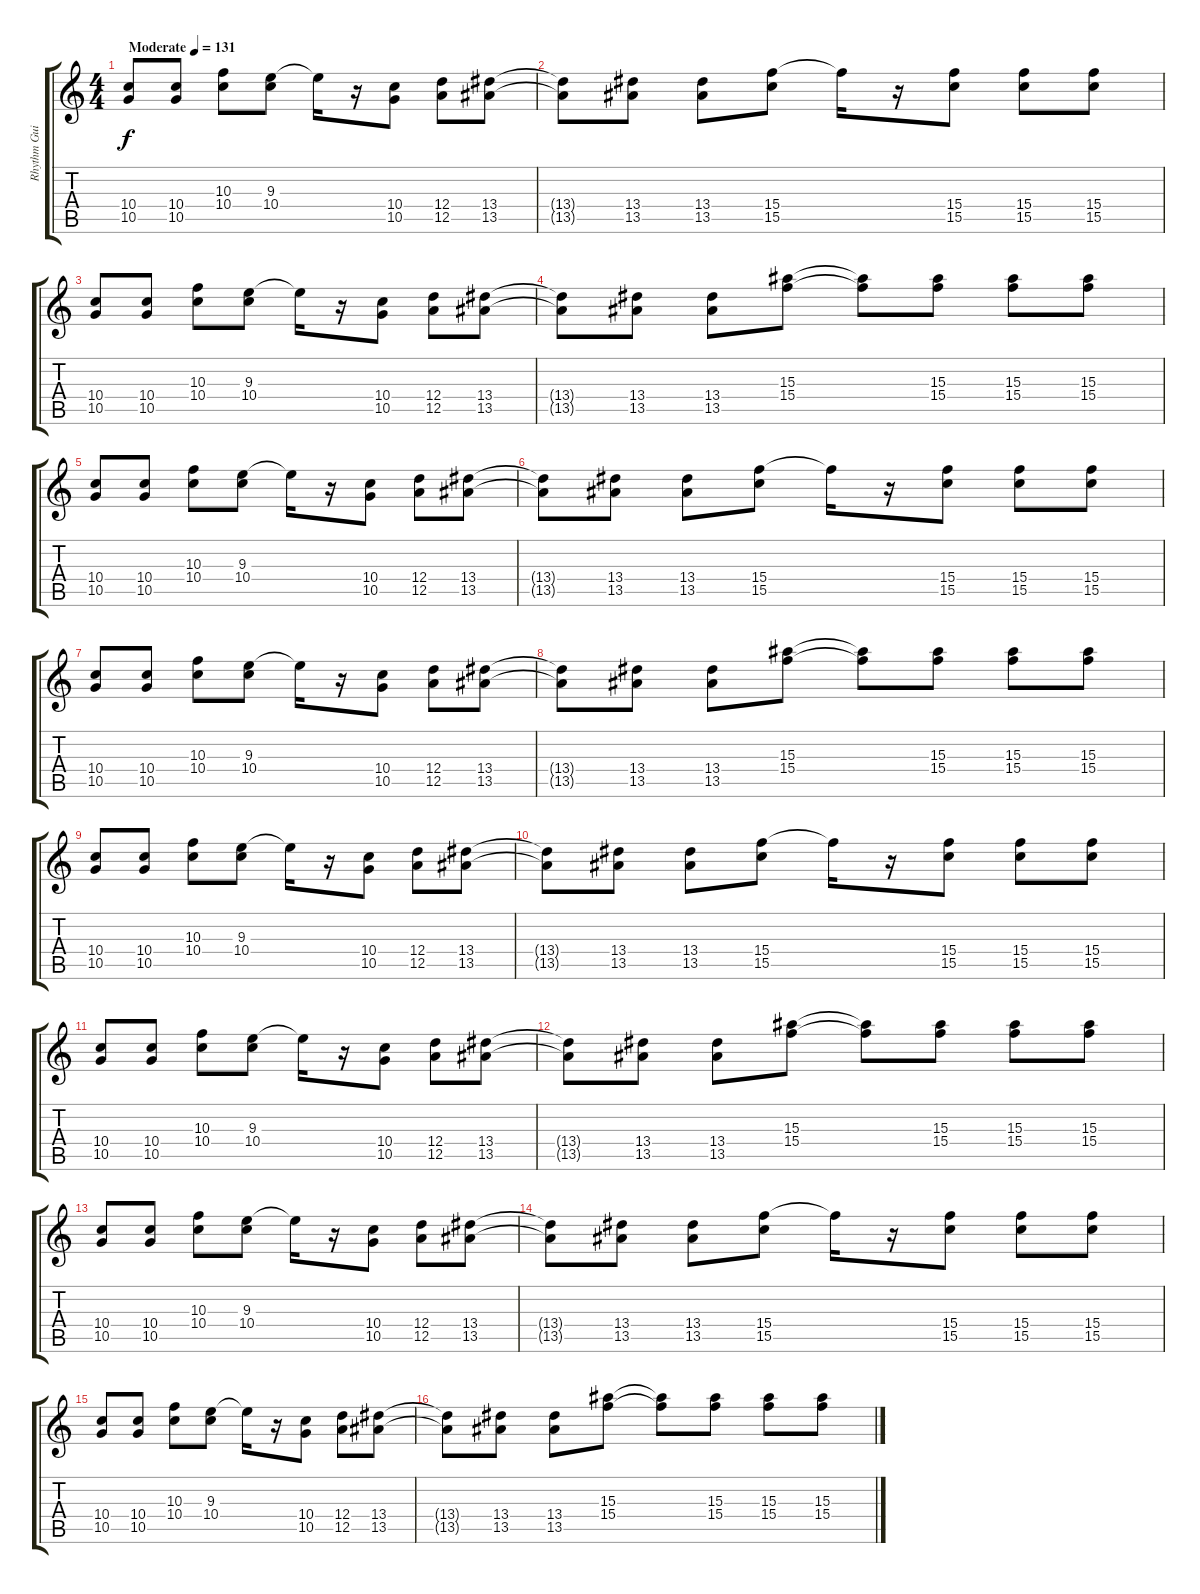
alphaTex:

\track ("Rhythm Guitar" "Rhythm Gui") {instrument overdrivenguitar}
\staff {score tabs}
\tuning (E4 B3 G3 D3 A2 E2) {hide}
\ts (4 4)
\tempo (131 "Moderate")
\clef g2
\ks c
(10.4 10.5).8{dy f instrument overdrivenguitar} (10.4 10.5).8 (10.3 10.4).8 (9.3 10.4).8 9.3{t}.16 r.16 (10.4 10.5).8 (12.4 12.5).8 (13.4 13.5).8 |
(13.4{t} 13.5{t}).8 (13.4 13.5).8 (13.4 13.5).8 (15.4 15.5).8 15.4{t}.16 r.16 (15.4 15.5).8 (15.4 15.5).8 (15.4 15.5).8 |
(10.4 10.5).8 (10.4 10.5).8 (10.3 10.4).8 (9.3 10.4).8 9.3{t}.16 r.16 (10.4 10.5).8 (12.4 12.5).8 (13.4 13.5).8 |
(13.4{t} 13.5{t}).8 (13.4 13.5).8 (13.4 13.5).8 (15.3 15.4).8 (15.3{t} 15.4{t}).8 (15.3 15.4).8 (15.3 15.4).8 (15.3 15.4).8 |
(10.4 10.5).8 (10.4 10.5).8 (10.3 10.4).8 (9.3 10.4).8 9.3{t}.16 r.16 (10.4 10.5).8 (12.4 12.5).8 (13.4 13.5).8 |
(13.4{t} 13.5{t}).8 (13.4 13.5).8 (13.4 13.5).8 (15.4 15.5).8 15.4{t}.16 r.16 (15.4 15.5).8 (15.4 15.5).8 (15.4 15.5).8 |
(10.4 10.5).8 (10.4 10.5).8 (10.3 10.4).8 (9.3 10.4).8 9.3{t}.16 r.16 (10.4 10.5).8 (12.4 12.5).8 (13.4 13.5).8 |
(13.4{t} 13.5{t}).8 (13.4 13.5).8 (13.4 13.5).8 (15.3 15.4).8 (15.3{t} 15.4{t}).8 (15.3 15.4).8 (15.3 15.4).8 (15.3 15.4).8 |
(10.4 10.5).8 (10.4 10.5).8 (10.3 10.4).8 (9.3 10.4).8 9.3{t}.16 r.16 (10.4 10.5).8 (12.4 12.5).8 (13.4 13.5).8 |
(13.4{t} 13.5{t}).8 (13.4 13.5).8 (13.4 13.5).8 (15.4 15.5).8 15.4{t}.16 r.16 (15.4 15.5).8 (15.4 15.5).8 (15.4 15.5).8 |
(10.4 10.5).8 (10.4 10.5).8 (10.3 10.4).8 (9.3 10.4).8 9.3{t}.16 r.16 (10.4 10.5).8 (12.4 12.5).8 (13.4 13.5).8 |
(13.4{t} 13.5{t}).8 (13.4 13.5).8 (13.4 13.5).8 (15.3 15.4).8 (15.3{t} 15.4{t}).8 (15.3 15.4).8 (15.3 15.4).8 (15.3 15.4).8 |
(10.4 10.5).8 (10.4 10.5).8 (10.3 10.4).8 (9.3 10.4).8 9.3{t}.16 r.16 (10.4 10.5).8 (12.4 12.5).8 (13.4 13.5).8 |
(13.4{t} 13.5{t}).8 (13.4 13.5).8 (13.4 13.5).8 (15.4 15.5).8 15.4{t}.16 r.16 (15.4 15.5).8 (15.4 15.5).8 (15.4 15.5).8 |
(10.4 10.5).8 (10.4 10.5).8 (10.3 10.4).8 (9.3 10.4).8 9.3{t}.16 r.16 (10.4 10.5).8 (12.4 12.5).8 (13.4 13.5).8 |
(13.4{t} 13.5{t}).8 (13.4 13.5).8 (13.4 13.5).8 (15.3 15.4).8 (15.3{t} 15.4{t}).8 (15.3 15.4).8 (15.3 15.4).8 (15.3 15.4).8
